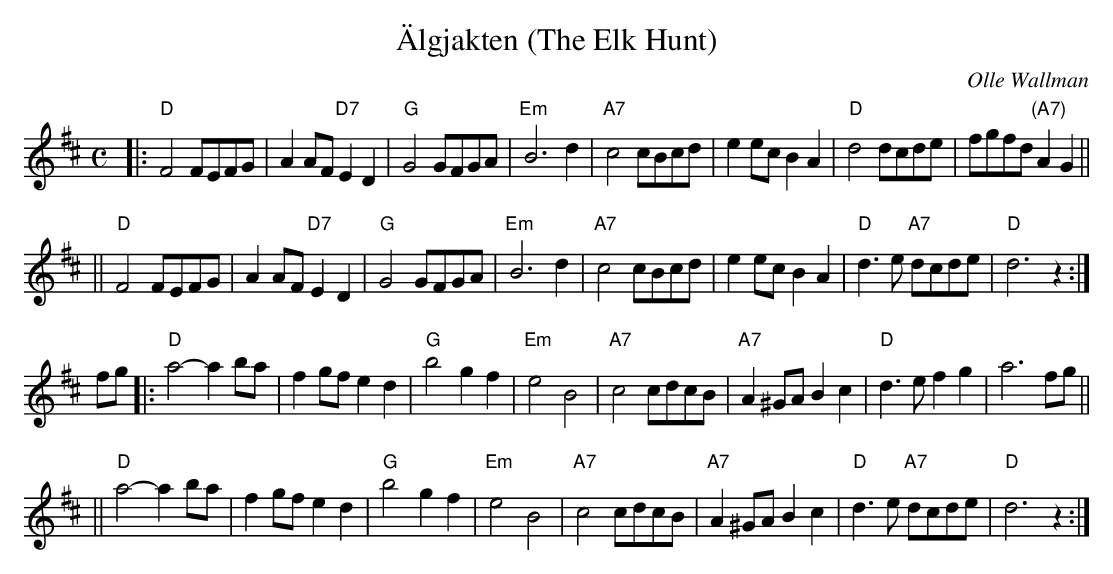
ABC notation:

X:1
T: \"Algjakten (The Elk Hunt)
C: Olle Wallman
M: C
L: 1/8
K: D
|: "D"F4 FEFG | A2AF "D7"E2D2 | "G"G4 GFGA | "Em"B6 d2 | "A7"c4 cBcd | e2ec B2A2 | "D"d4 dcde | fgfd "(A7)"A2G2 ||
|| "D"F4 FEFG | A2AF "D7"E2D2 | "G"G4 GFGA | "Em"B6 d2 | "A7"c4 cBcd | e2ec B2A2 | "D"d3e "A7"dcde | "D"d6 z2 :|
fg \
|: "D"a4- a2ba | f2gf e2d2 | "G"b4 g2f2 | "Em"e4 B4 | "A7"c4 cdcB | "A7"A2^GA B2c2 | "D"d3e f2g2 | a6 fg ||
|| "D"a4- a2ba | f2gf e2d2 | "G"b4 g2f2 | "Em"e4 B4 | "A7"c4 cdcB | "A7"A2^GA B2c2 | "D"d3e "A7"dcde | "D"d6 z2 :|
